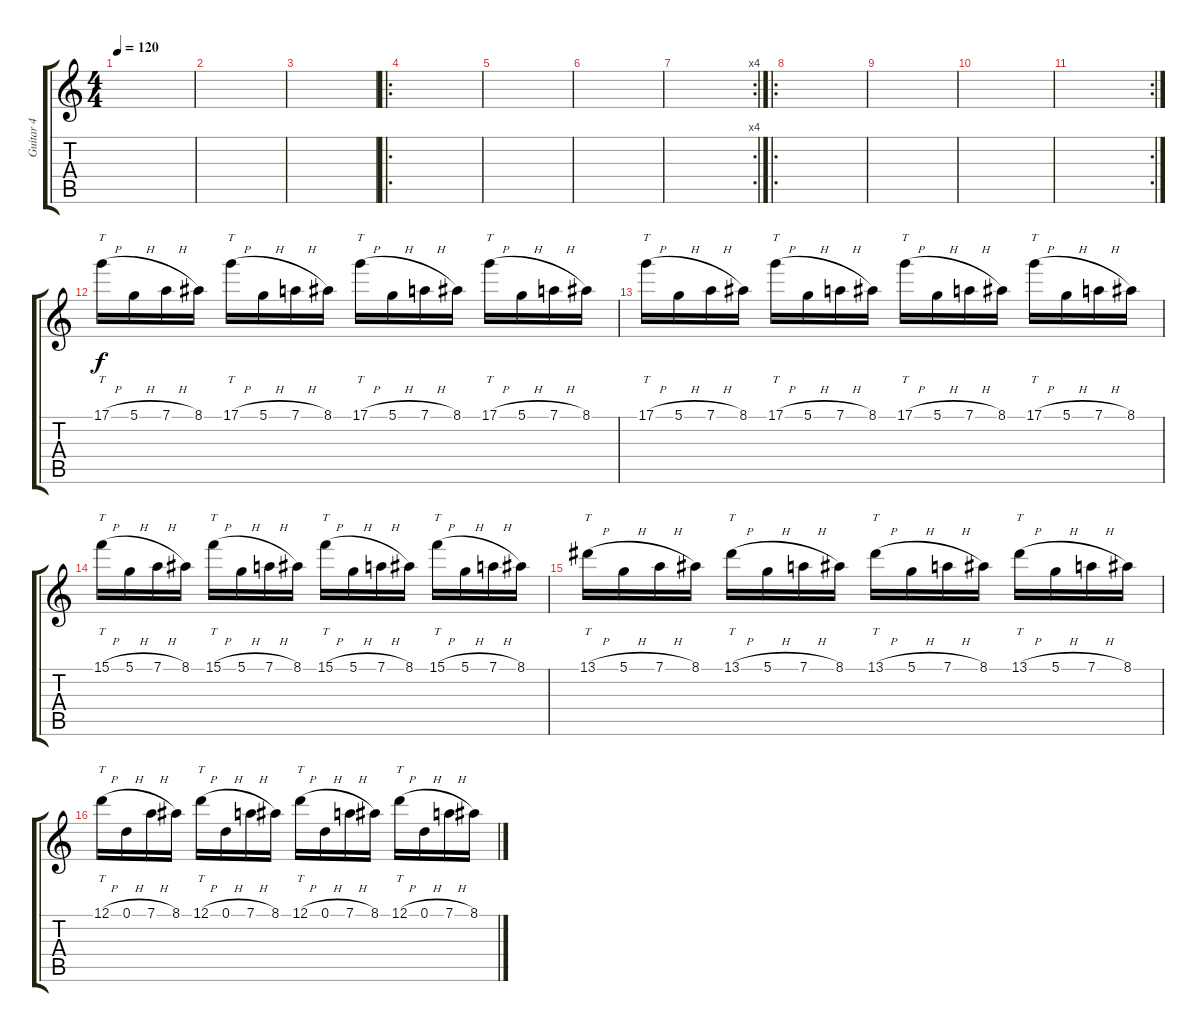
\track ("Guitar 4" "Guitar 4") {instrument distortionguitar}
\staff {score tabs}
\tuning (D4 A3 F3 C3 G2 C2) {hide}
\ts (4 4)
\tempo 120
\clef g2
\ks c
|
|
|
\ro
|
|
|
\rc 4
|
\ro
|
|
|
\rc 2
|
17.1{h}.16{tt} 5.1{h}.16 7.1{h}.16 8.1.16 17.1{h}.16{tt} 5.1{h}.16 7.1{h}.16 8.1.16 17.1{h}.16{tt} 5.1{h}.16 7.1{h}.16 8.1.16 17.1{h}.16{tt} 5.1{h}.16 7.1{h}.16 8.1.16 |
17.1{h}.16{tt} 5.1{h}.16 7.1{h}.16 8.1.16 17.1{h}.16{tt} 5.1{h}.16 7.1{h}.16 8.1.16 17.1{h}.16{tt} 5.1{h}.16 7.1{h}.16 8.1.16 17.1{h}.16{tt} 5.1{h}.16 7.1{h}.16 8.1.16 |
15.1{h}.16{tt} 5.1{h}.16 7.1{h}.16 8.1.16 15.1{h}.16{tt} 5.1{h}.16 7.1{h}.16 8.1.16 15.1{h}.16{tt} 5.1{h}.16 7.1{h}.16 8.1.16 15.1{h}.16{tt} 5.1{h}.16 7.1{h}.16 8.1.16 |
13.1{h}.16{tt} 5.1{h}.16 7.1{h}.16 8.1.16 13.1{h}.16{tt} 5.1{h}.16 7.1{h}.16 8.1.16 13.1{h}.16{tt} 5.1{h}.16 7.1{h}.16 8.1.16 13.1{h}.16{tt} 5.1{h}.16 7.1{h}.16 8.1.16 |
12.1{h}.16{tt} 0.1{h}.16 7.1{h}.16 8.1.16 12.1{h}.16{tt} 0.1{h}.16 7.1{h}.16 8.1.16 12.1{h}.16{tt} 0.1{h}.16 7.1{h}.16 8.1.16 12.1{h}.16{tt} 0.1{h}.16 7.1{h}.16 8.1.16
